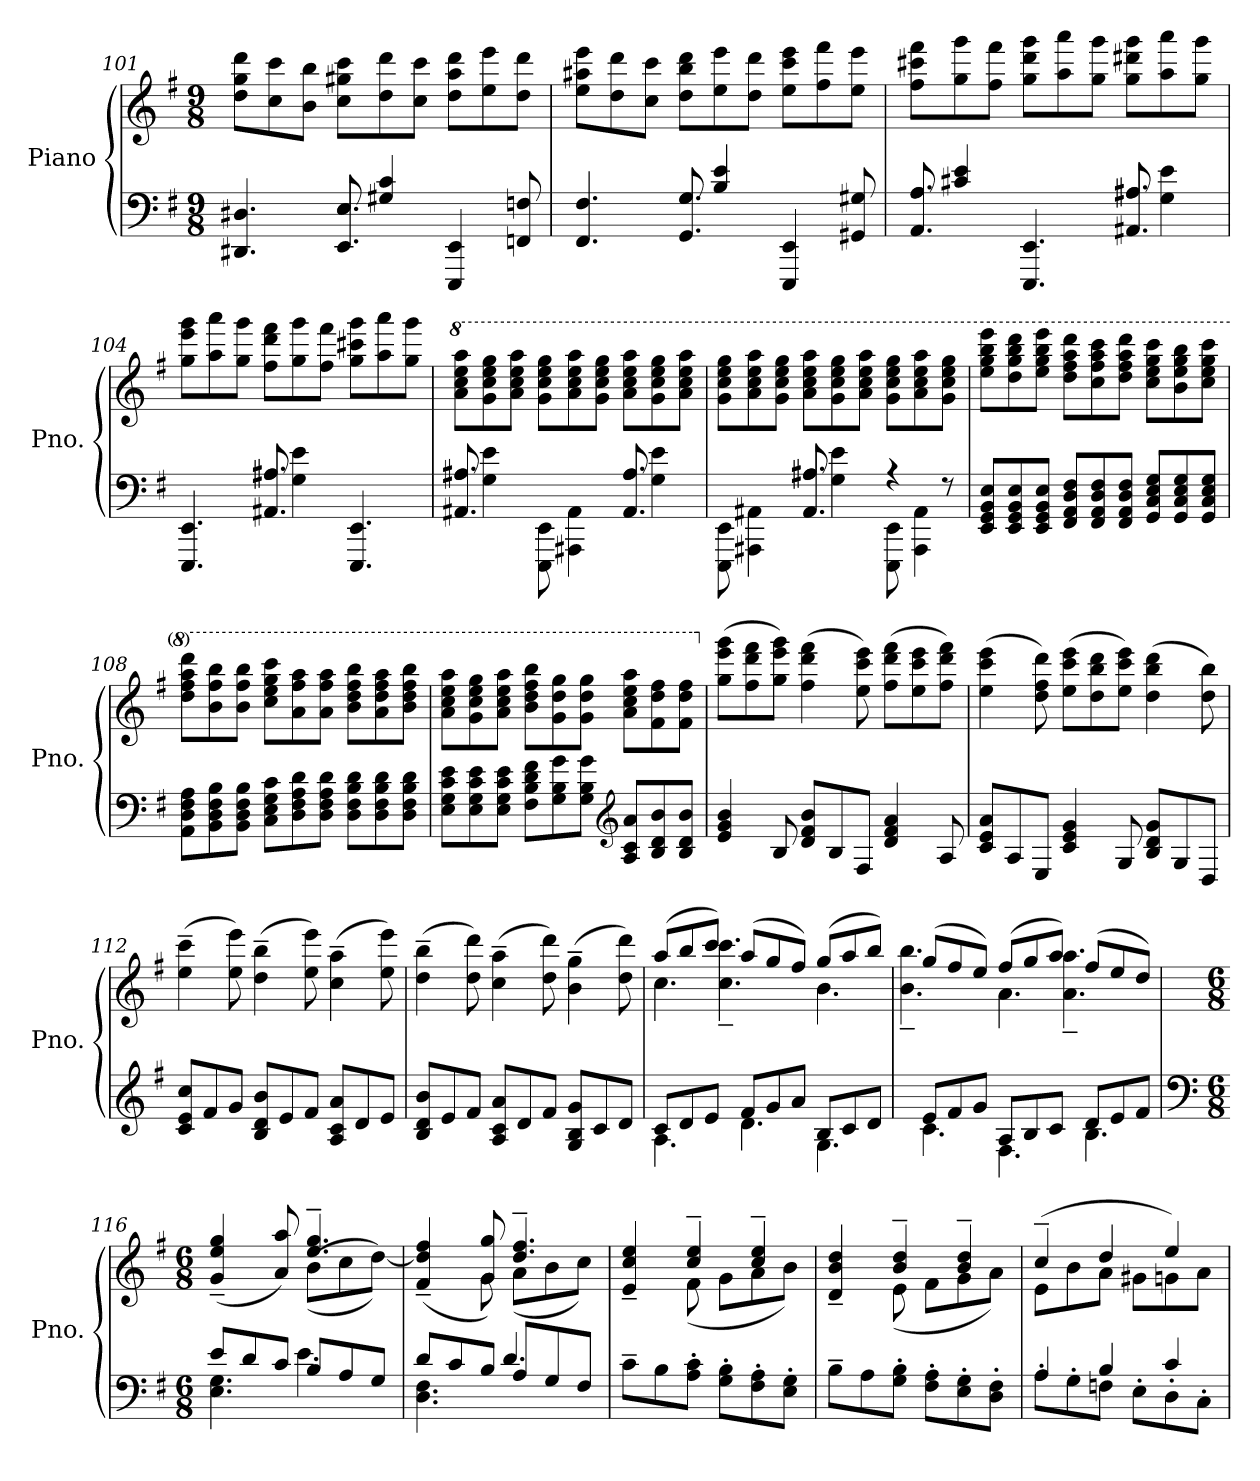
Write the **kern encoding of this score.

**kern	**kern
*part1	*part1
*staff2	*staff1
*I"Piano	*
*I'Pno.	*
*clefF4	*clefG2
*k[f#]	*k[f#]
*M9/8	*M9/8
=101	=101
*^	*
4.DD#X/ 4.D#X/	4.ryy	8dd\ 8gg\ 8ddd\L
.	.	8cc\ 8ccc\
.	.	8b\ 8bb\J
4.EE/ 4.E/	8E/	8cc\ 8gg#X\ 8ccc\L
.	4G#X/ 4c/	8dd\ 8ddd\
.	.	8cc\ 8ccc\J
4EEE/ 4EE/	4.ryy	8dd\ 8aa\ 8ddd\L
.	.	8ee\ 8eee\
8FFn/ 8Fn/	.	8dd\ 8ddd\J
!!LO:LB:g=z
=102	=102	=102
4.FF#/ 4.F#/	4.ryy	8ee\ 8aa#X\ 8eee\L
.	.	8dd\ 8ddd\
.	.	8cc\ 8ccc\J
4.GG/ 4.G/	8G/	8dd\ 8bb\ 8ddd\L
.	4B/ 4e/	8ee\ 8eee\
.	.	8dd\ 8ddd\J
4EEE/ 4EE/	4.ryy	8ee\ 8ccc\ 8eee\L
.	.	8ff#\ 8fff#\
8GG#X/ 8G#X/	.	8ee\ 8eee\J
=103	=103	=103
4.AA/ 4.A/	8A/	8ff#\ 8ccc#X\ 8fff#\L
.	4c#X/ 4e/	8gg\ 8ggg\
.	.	8ff#\ 8fff#\J
4.EEE/ 4.EE/	4.ryy	8gg\ 8ddd\ 8ggg\L
.	.	8aa\ 8aaa\
.	.	8gg\ 8ggg\J
4.AA#X/ 4.A#X/	8A#/	8gg\ 8ddd#X\ 8ggg\L
.	4G\ 4e\	8aa\ 8aaa\
.	.	8gg\ 8ggg\J
=104	=104	=104
4.EEE/ 4.EE/	4.ryy	8gg\ 8eee\ 8ggg\L
.	.	8aa\ 8aaa\
.	.	8gg\ 8ggg\J
4.AA#X/ 4.A#X/	8A#/	8ff#\ 8ddd\ 8fff#\L
.	4G\ 4e\	8gg\ 8ggg\
.	.	8ff#\ 8fff#\J
4.EEE/ 4.EE/	4.ryy	8gg\ 8ccc#X\ 8ggg\L
.	.	8aa\ 8aaa\
.	.	8gg\ 8ggg\J
!!LO:LB:g=z
=105	=105	=105
*	*	*8va
4.AA#X/ 4.A#X/	8A#/	8aa\ 8ccc\ 8eee\ 8aaa\L
.	4G\ 4e\	8gg\ 8ccc\ 8eee\ 8ggg\
.	.	8aa\ 8ccc\ 8eee\ 8aaa\J
4ryy	8EEE\ 8EE\	8gg\ 8ccc\ 8eee\ 8ggg\L
.	4AAA#X\ 4AA#\	8aa\ 8ccc\ 8eee\ 8aaa\
8ryy	.	8gg\ 8ccc\ 8eee\ 8ggg\J
4.AA#/ 4.A#/	8A#/	8aa\ 8ccc\ 8eee\ 8aaa\L
.	4G\ 4e\	8gg\ 8ccc\ 8eee\ 8ggg\
.	.	8aa\ 8ccc\ 8eee\ 8aaa\J
=106	=106	=106
4ryy	8EEE\ 8EE\	8gg\ 8ccc\ 8eee\ 8ggg\L
.	4AAA#X\ 4AA#X\	8aa\ 8ccc\ 8eee\ 8aaa\
8ryy	.	8gg\ 8ccc\ 8eee\ 8ggg\J
4.AA#/ 4.A#X/	8A#/	8aa\ 8ccc\ 8eee\ 8aaa\L
.	4G\ 4e\	8gg\ 8ccc\ 8eee\ 8ggg\
.	.	8aa\ 8ccc\ 8eee\ 8aaa\J
4r	8EEE\ 8EE\	8gg\ 8ccc\ 8eee\ 8ggg\L
.	4AAA#\ 4AA#\	8aa\ 8ccc\ 8eee\ 8aaa\
8r	.	8gg\ 8ccc\ 8eee\ 8ggg\J
*v	*v	*
=107	=107
8EE/ 8GG/ 8BB/ 8E/L	8eee\ 8ggg\ 8bbb\ 8eeee\L
8EE/ 8GG/ 8BB/ 8E/	8ddd\ 8ggg\ 8bbb\ 8dddd\
8EE/ 8GG/ 8BB/ 8E/J	8eee\ 8ggg\ 8bbb\ 8eeee\J
8FF#/ 8AA/ 8D/ 8F#/L	8ddd\ 8fff#\ 8aaa\ 8dddd\L
8FF#/ 8AA/ 8D/ 8F#/	8ccc\ 8fff#\ 8aaa\ 8cccc\
8FF#/ 8AA/ 8D/ 8F#/J	8ddd\ 8fff#\ 8aaa\ 8dddd\J
8GG/ 8C/ 8E/ 8G/L	8ccc\ 8eee\ 8ggg\ 8cccc\L
8GG/ 8C/ 8E/ 8G/	8bb\ 8eee\ 8ggg\ 8bbb\
8GG/ 8C/ 8E/ 8G/J	8ccc\ 8eee\ 8ggg\ 8cccc\J
!!LO:LB:g=z
=108	=108
8AA\ 8D\ 8F#\ 8A\L	8ddd\ 8fff#\ 8aaa\ 8dddd\L
8BB\ 8D\ 8F#\ 8B\	8bb\ 8fff#\ 8bbb\
8BB\ 8D\ 8F#\ 8B\J	8bb\ 8fff#\ 8bbb\J
8C\ 8E\ 8G\ 8c\L	8ccc\ 8eee\ 8ggg\ 8cccc\L
8D\ 8F#\ 8A\ 8d\	8aa\ 8fff#\ 8aaa\
8D\ 8F#\ 8A\ 8d\J	8aa\ 8fff#\ 8aaa\J
8D\ 8F#\ 8B\ 8d\L	8bb\ 8ddd\ 8fff#\ 8bbb\L
8D\ 8F#\ 8B\ 8d\	8aa\ 8ddd\ 8fff#\ 8aaa\
8D\ 8F#\ 8B\ 8d\J	8bb\ 8ddd\ 8fff#\ 8bbb\J
=109	=109
8E\ 8G\ 8c\ 8e\L	8aa\ 8ccc\ 8eee\ 8aaa\L
8E\ 8G\ 8c\ 8e\	8gg\ 8ccc\ 8eee\ 8ggg\
8E\ 8G\ 8c\ 8e\J	8aa\ 8ccc\ 8eee\ 8aaa\J
8F#\ 8B\ 8d\ 8f#\L	8bb\ 8ddd\ 8fff#\ 8bbb\L
8G\ 8B\ 8g\	8gg\ 8ddd\ 8ggg\
8G\ 8B\ 8g\J	8gg\ 8ddd\ 8ggg\J
*clefG2	*
8A/ 8c/ 8a/L	8aa\ 8ccc\ 8eee\ 8aaa\L
8B/ 8d/ 8b/	8ff#\ 8ddd\ 8fff#\
8B/ 8d/ 8b/J	8ff#\ 8ddd\ 8fff#\J
=110	=110
*	*X8va
4e/ 4g/ 4b/	(>8gg\ 8eee\ 8ggg\L
.	8ff#\ 8ddd\ 8fff#\
8B/	8gg\ 8eee\ 8ggg\J)
8d/ 8f#/ 8b/L	(>4ff#\ 4ddd\ 4fff#\
8B/	.
8F#/J	8ee\ 8ccc\ 8eee\)
4d/ 4f#/ 4a/	(>8ff#\ 8ddd\ 8fff#\L
.	8ee\ 8ccc\ 8eee\
8A/	8ff#\ 8ddd\ 8fff#\J)
!!LO:LB:g=z
=111	=111
8c/ 8e/ 8a/L	(>4ee\ 4ccc\ 4eee\
8A/	.
8E/J	8dd\ 8ff#\ 8ddd\)
4c/ 4e/ 4g/	(>8ee\ 8ccc\ 8eee\L
.	8dd\ 8bb\ 8ddd\
8G/	8ee\ 8ccc\ 8eee\J)
8B/ 8d/ 8g/L	(>4dd\ 4bb\ 4ddd\
8G/	.
8D/J	8dd\ 8bb\)
=112	=112
8c/ 8e/ 8cc/L	(>4ee\~ 4ccc\~
8f#/	.
8g/J	8ee\ 8eee\)
8B/ 8d/ 8b/L	(>4dd\~ 4bb\~
8e/	.
8f#/J	8ee\ 8eee\)
8A/ 8c/ 8a/L	(>4cc\~ 4aa\~
8d/	.
8e/J	8ee\ 8eee\)
=113	=113
8B/ 8d/ 8b/L	(>4dd\~ 4bb\~
8e/	.
8f#/J	8dd\ 8ddd\)
8A/ 8c/ 8a/L	(>4cc\~ 4aa\~
8d/	.
8f#/J	8dd\ 8ddd\)
8G/ 8B/ 8g/L	(>4b\~ 4gg\~
8c/	.
8d/J	8dd\ 8ddd\)
!!LO:PB:g=z
=114	=114
*^	*^
8c/L	4.A\	(>8aa/L	4.cc\
8d/	.	8bb/	.
8e/J	.	8ccc/J)	.
8f#/L	4.d\	(>8aa/L	4.cc\~ 4.ccc\~
8g/	.	8gg/	.
8a/J	.	8ff#/J)	.
8B/L	4.G\	(>8gg/L	4.b\
8c/	.	8aa/	.
8d/J	.	8bb/J)	.
=115	=115	=115	=115
8e/L	4.c\	(>8gg/L	4.b\~ 4.bb\~
8f#/	.	8ff#/	.
8g/J	.	8ee/J)	.
8A/L	4.F#\	(>8ff#/L	4.a\
8B/	.	8gg/	.
8c/J	.	8aa/J)	.
8d/L	4.B\	(>8ff#/L	4.a\~ 4.aa\~
8e/	.	8ee/	.
8f#/J	.	8dd/J)	.
=116	=116	=116	=116
*clefF4	*	*	*
*M6/8	*	*M6/8	*
8e/L	4.E\ 4.G\	(>4g/~ 4ee/~ 4gg/~	4.ryy
8d/	.	.	.
8c/J	.	8a/ 8aa/)	.
8B/L	4.e\	4.ee/~ 4.gg/~	(<(<8b\L
8A/	.	.	8cc\
8G/J	.	.	[8dd\J))
=117	=117	=117	=117
8d/L	4.D\ 4.F#\	(>4f#/~ 4dd/]~ 4ff#/~	4ryy
8c/	.	.	.
8B/J	.	8g/ 8gg/)	8g\
8A/L	4.d/	4.dd/~ 4.ff#/~	(<8a\L
8G/	.	.	8b\
8F#/J	.	.	8cc\J)
*v	*v	*	*
!!LO:LB:g=z	!!
=118	=118	=118
8c~\L	4e/~ 4cc/~ 4ee/~	4ryy
8B\	.	.
8A\' 8c\'J	4cc/~ 4ee/~	(<8f#\
8G\' 8B\'L	.	8g\L
8F#\' 8A\'	4cc/~ 4ee/~	8a\
8E\' 8G\'J	.	8b\J)
=119	=119	=119
8B~\L	4d/~ 4b/~ 4dd/~	4ryy
8A\	.	.
8G\' 8B\'J	4b/~ 4dd/~	(<8e\
8F#\' 8A\'L	.	8f#\L
8E\' 8G\'	4b/~ 4dd/~	8g\
8D\' 8F#\'J	.	8a\J)
=120	=120	=120
*^	*	*
8A'\L	4A/	(>4cc~/	8e\L
8G'\	.	.	8b\
8Fn'\J	4B/	4dd/	8a\J
8E'\L	.	.	8g#X\L
8D'\	4c/	4ee/)	8gn\
8C'\J	.	.	8a\J
*v	*v	*	*
*	*v	*v
=	=
*-	*-
